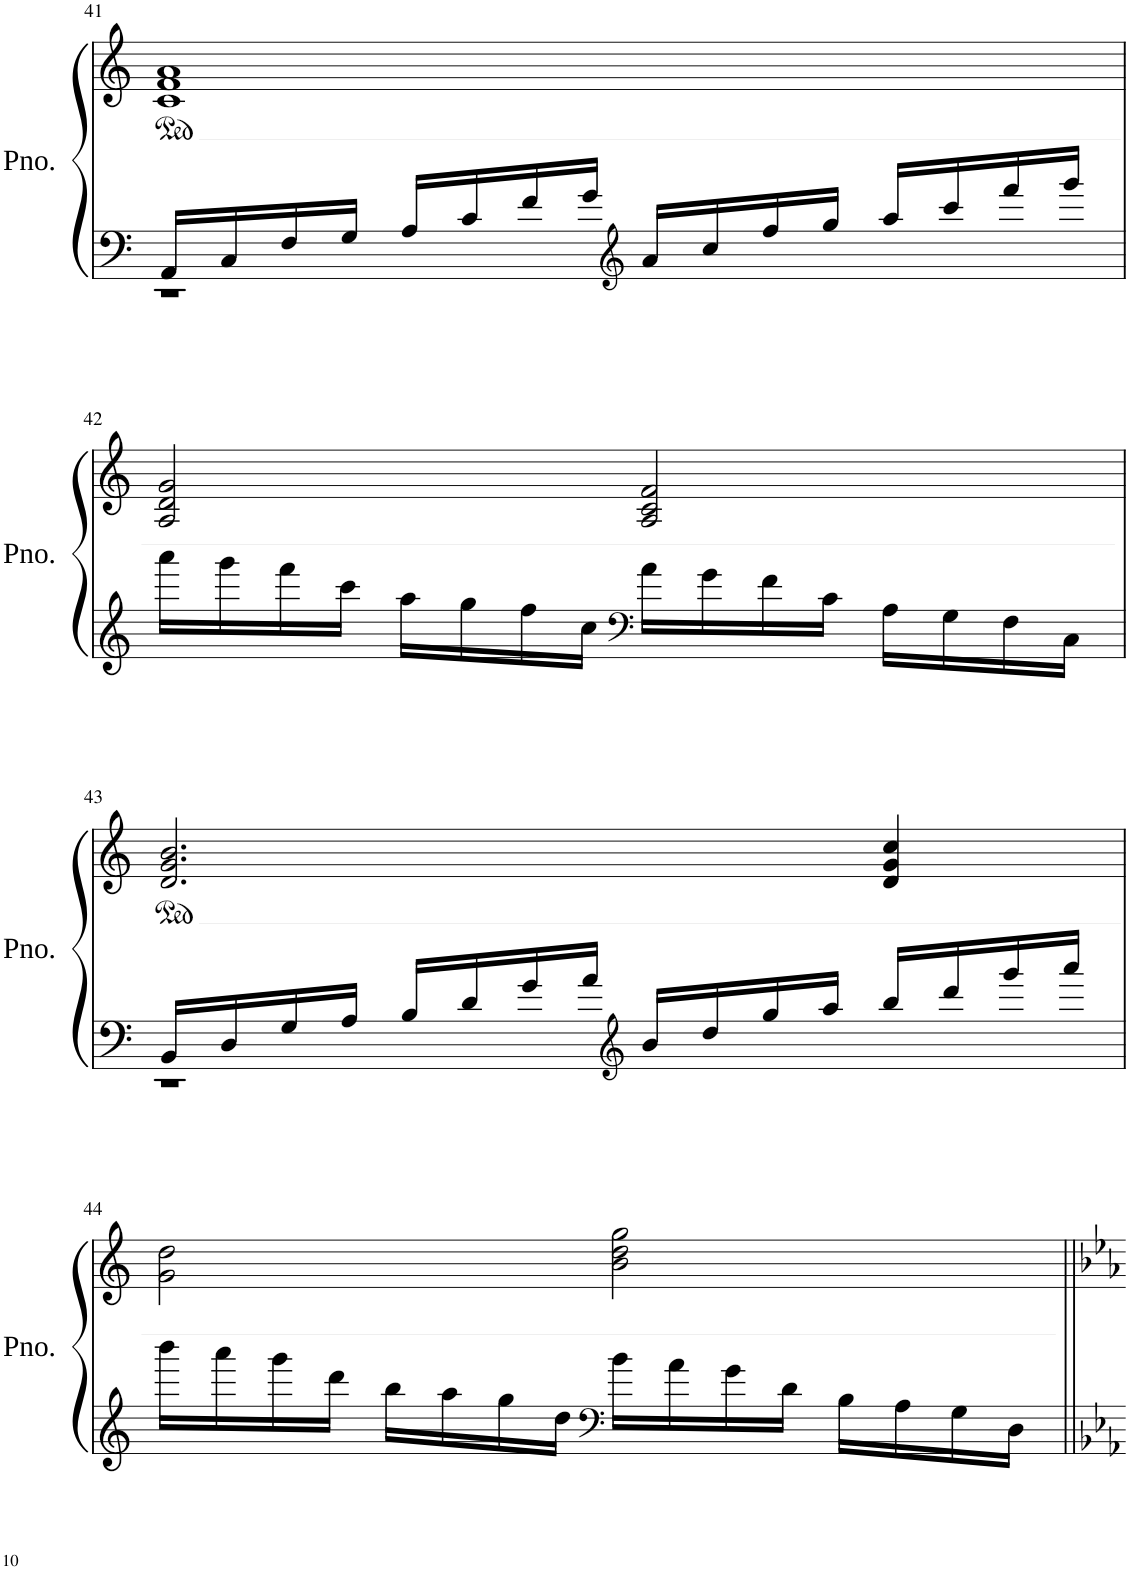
**kern	**kern
*part1	*part1
*staff2	*staff1
*I"Piano	*
*I'Pno.	*
!!LO:PB:g=z
*clefF4	*clefG2
*k[]	*k[]
*M4/4	*M4/4
=41	=41
*^	*
16AA/LL	1r	1c 1f 1a
16C/	.	.
16F/	.	.
16G/JJ	.	.
16A/LL	.	.
16c/	.	.
16f/	.	.
16g/JJ	.	.
*clefG2	*	*
16a/LL	.	.
16cc/	.	.
16ff/	.	.
16gg/JJ	.	.
16aa/LL	.	.
16ccc/	.	.
16fff/	.	.
16ggg/JJ	.	.
*v	*v	*
!!LO:LB:g=z
=42	=42
16aaa\LL	2A/ 2d/ 2g/
16ggg\	.
16fff\	.
16ccc\JJ	.
16aa\LL	.
16gg\	.
16ff\	.
16cc\JJ	.
*clefF4	*
16a\LL	2A/ 2c/ 2f/
16g\	.
16f\	.
16c\JJ	.
16A\LL	.
16G\	.
16F\	.
16C\JJ	.
!!LO:LB:g=z
=43	=43
*^	*
16BB/LL	1r	2.d/ 2.g/ 2.b/
16D/	.	.
16G/	.	.
16A/JJ	.	.
16B/LL	.	.
16d/	.	.
16g/	.	.
16a/JJ	.	.
*clefG2	*	*
16b/LL	.	.
16dd/	.	.
16gg/	.	.
16aa/JJ	.	.
16bb/LL	.	4d/ 4g/ 4cc/
16ddd/	.	.
16ggg/	.	.
16aaa/JJ	.	.
*v	*v	*
!!LO:LB:g=z
=44	=44
16bbb\LL	2g\ 2dd\
16aaa\	.
16ggg\	.
16ddd\JJ	.
16bb\LL	.
16aa\	.
16gg\	.
16dd\JJ	.
*clefF4	*
16b\LL	2b\ 2dd\ 2gg\
16a\	.
16g\	.
16d\JJ	.
16B\LL	.
16A\	.
16G\	.
16D\JJ	.
=||	=||
*-	*-
